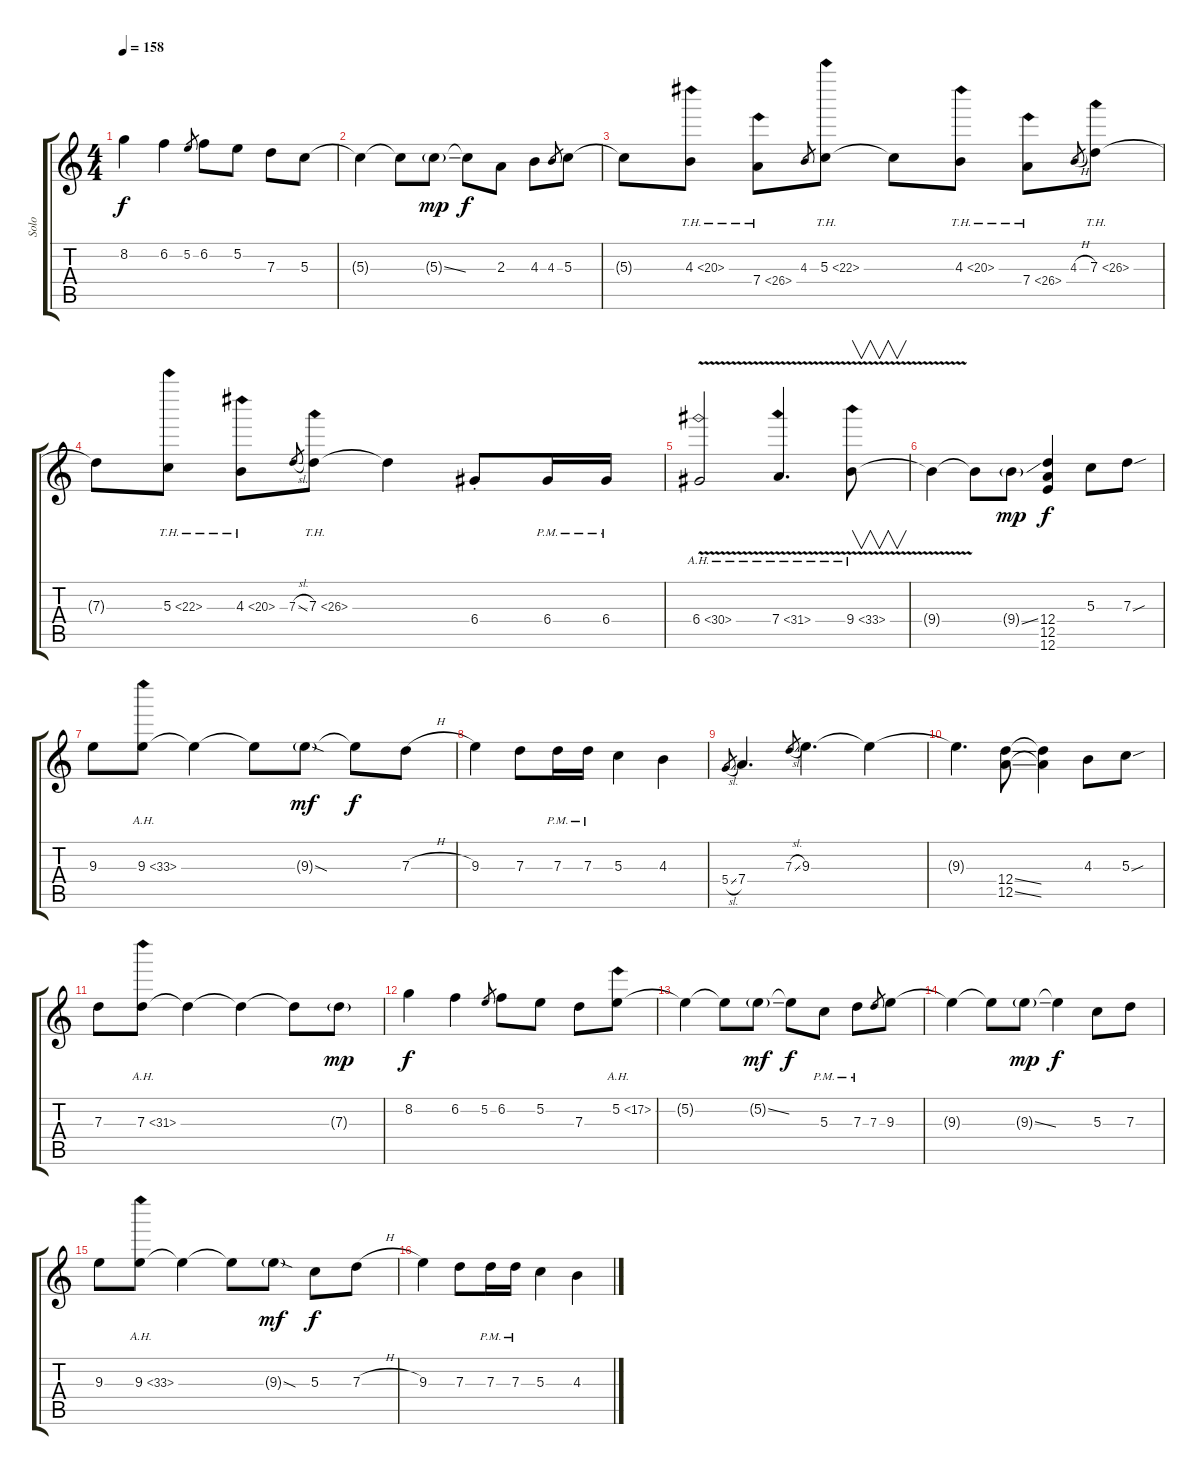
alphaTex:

\track ("Solo" "Solo") {instrument overdrivenguitar}
\staff {score tabs}
\tuning (E4 B3 G3 D3 A2 E2) {hide}
\ts (4 4)
\tempo 158
\clef g2
\ks c
8.2.4{dy f} 6.2.4 5.2.8{gr} 6.2.8 5.2.8 7.3.8 5.3.8 |
5.3{t}.4 5.3{t}.8 5.3{ss g}.8{dy mp} 5.3{t}.8{dy f} 2.3.8 4.3.8 4.3.8{gr} 5.3.8 |
5.3{t}.8 4.3{th 16}.8 7.4{th 19}.8 4.3.8{gr} 5.3{th 17}.8 5.3{t}.8 4.3{th 16}.8 7.4{th 19}.8 4.3{h}.8{gr} 7.3{th 19}.8 |
7.3{t}.8 5.3{th 17}.8 4.3{th 16}.8 7.3{sl}.8{gr} 7.3{th 19}.8 7.3{t}.4 6.4{st}.8 6.4{pm}.16 6.4{pm}.16 |
6.4{ah 24 v}.2 7.4{ah 24 v}.4{d} 9.4{ah 24 v}.8{v} |
9.4{t}.4 9.4{t}.8 9.4{ss g}.8{dy mp} (12.4 12.5 12.6).4{dy f} 5.3.8 7.3{sou}.8 |
9.3.8 9.3{ah 24}.8 9.3{t}.4 9.3{t}.8 9.3{sod g}.8{dy mf} 9.3{t}.8{dy f} 7.3{h}.8 |
9.3.4 7.3.8 7.3{pm}.16 7.3{pm}.16 5.3.4 4.3.4 |
5.4{sl}.8{gr} 7.4.4{d} 7.3{sl}.8{gr} 9.3.4{d} 9.3{t}.4 |
9.3{t}.4{d} (12.4{ss} 12.5{ss}).8 (12.4{t} 12.5{t}).4 4.3.8 5.3{sou}.8 |
7.3.8 7.3{ah 24}.8 7.3{t}.4 7.3{t}.4 7.3{t}.8 7.3{g}.8{dy mp} |
8.2.4{dy f} 6.2.4 5.2.8{gr} 6.2.8 5.2.8 7.3.8 5.2{ah 12}.8 |
5.2{t}.4 5.2{t}.8 5.2{ss g}.8{dy mf} 5.2{t}.8{dy f} 5.3{pm}.8 7.3{pm}.8 7.3.8{gr} 9.3.8{txt ""} |
9.3{t}.4 9.3{t}.8 9.3{ss g}.8{dy mp} 9.3{t}.4{dy f} 5.3.8 7.3.8 |
9.3.8 9.3{ah 24}.8 9.3{t}.4 9.3{t}.8 9.3{sod g}.8{dy mf} 5.3.8{dy f} 7.3{h}.8 |
9.3.4 7.3.8 7.3{pm}.16 7.3{pm}.16 5.3.4 4.3.4
